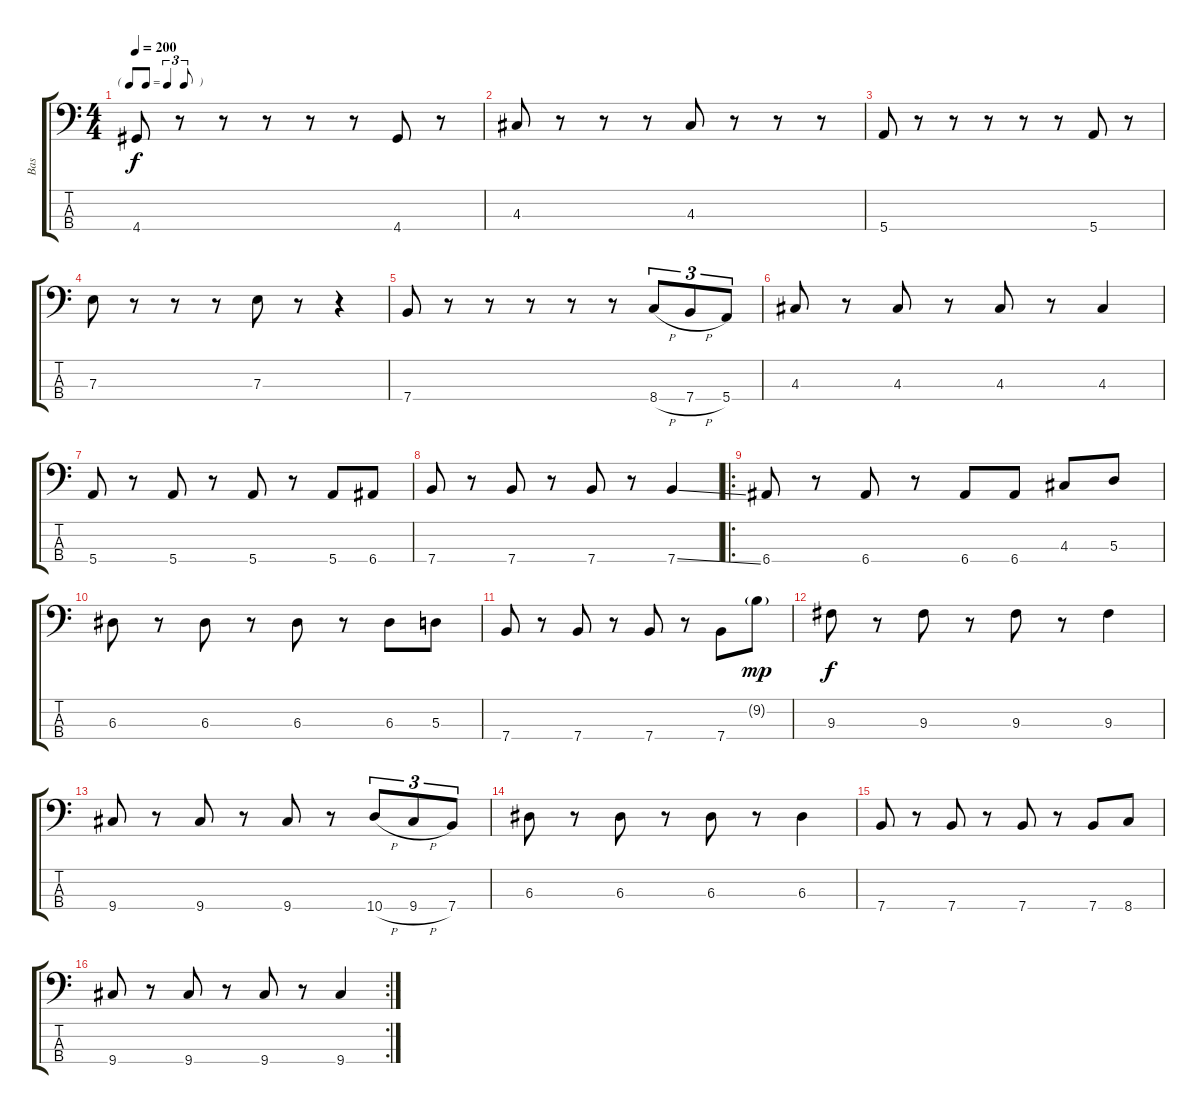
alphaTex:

\track ("Bas" "Bas") {instrument electricbassfinger}
\staff {score tabs}
\tuning (G2 D2 A1 E1) {hide}
\ts (4 4)
\tf triplet8th
\tempo 200
\clef f4
\ks c
4.4.8{dy f} r.8 r.8 r.8 r.8 r.8 4.4.8 r.8 |
4.3.8 r.8 r.8 r.8 4.3.8 r.8 r.8 r.8 |
5.4.8 r.8 r.8 r.8 r.8 r.8 5.4.8 r.8 |
7.3.8 r.8 r.8 r.8 7.3.8 r.8 r.4 |
7.4.8 r.8 r.8 r.8 r.8 r.8 8.4{h}.8{tu (3 2)} 7.4{h}.8{tu (3 2)} 5.4.8{tu (3 2)} |
4.3.8 r.8 4.3.8 r.8 4.3.8 r.8 4.3.4 |
5.4.8 r.8 5.4.8 r.8 5.4.8 r.8 5.4.8 6.4.8 |
7.4.8 r.8 7.4.8 r.8 7.4.8 r.8 7.4{ss}.4 |
\ro
6.4.8 r.8 6.4.8 r.8 6.4.8 6.4.8 4.3.8 5.3.8 |
6.3.8 r.8 6.3.8 r.8 6.3.8 r.8 6.3.8 5.3.8 |
7.4.8 r.8 7.4.8 r.8 7.4.8 r.8 7.4.8 9.2{g}.8{dy mp} |
9.3.8{dy f} r.8 9.3.8 r.8 9.3.8 r.8 9.3.4 |
9.4.8 r.8 9.4.8 r.8 9.4.8 r.8 10.4{h}.8{tu (3 2)} 9.4{h}.8{tu (3 2)} 7.4.8{tu (3 2)} |
6.3.8 r.8 6.3.8 r.8 6.3.8 r.8 6.3.4 |
7.4.8 r.8 7.4.8 r.8 7.4.8 r.8 7.4.8 8.4.8 |
\rc 2
9.4.8 r.8 9.4.8 r.8 9.4.8 r.8 9.4.4
